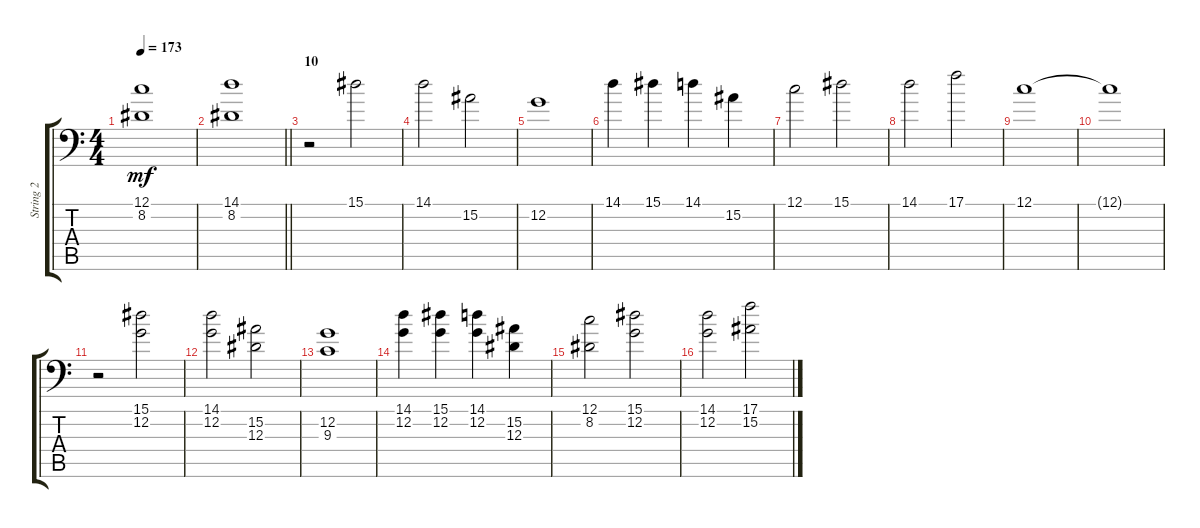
\track ("String 2" "String 2") {instrument synthstrings1}
\staff {score tabs}
\tuning (C4 G3 Eb3 Bb2 F2 Bb1) {hide}
\ts (4 4)
\tempo 173
\clef f4
\ks c
(12.1 8.2).1{dy mf} |
\barLineRight lightlight
(14.1 8.2).1 |
\section ("" "10")
r.2 15.1.2 |
14.1.2 15.2.2 |
12.2.1 |
14.1.4 15.1.4 14.1.4 15.2.4 |
12.1.2 15.1.2 |
14.1.2 17.1.2 |
12.1.1 |
12.1{t}.1 |
r.2 (15.1 12.2).2 |
(14.1 12.2).2 (15.2 12.3).2 |
(12.2 9.3).1 |
(14.1 12.2).4 (15.1 12.2).4 (14.1 12.2).4 (15.2 12.3).4 |
(12.1 8.2).2 (15.1 12.2).2 |
(14.1 12.2).2 (17.1 15.2).2
